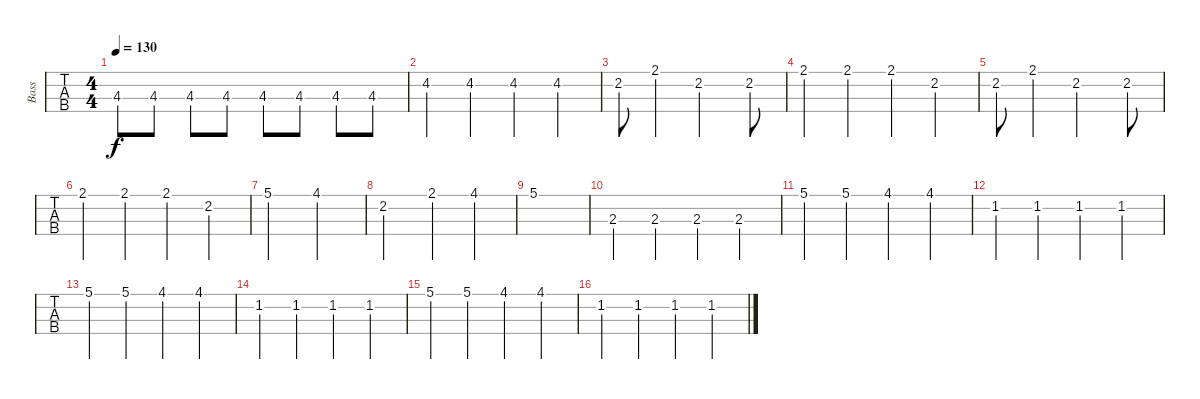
\track ("Bass" "Bass") {instrument electricbasspick}
\staff {tabs}
\tuning (G2 D2 A1 E1) {hide}
\ts (4 4)
\tempo 130
\clef f4
\ks c
4.3.8{dy f} 4.3.8 4.3.8 4.3.8 4.3.8 4.3.8 4.3.8 4.3.8 |
4.2.4 4.2.4 4.2.4 4.2.4 |
2.2.8 2.1.4 2.2.2 2.2.8 |
2.1.4 2.1.4 2.1.4 2.2.4 |
2.2.8 2.1.4 2.2.2 2.2.8 |
2.1.4 2.1.4 2.1.4 2.2.4 |
5.1.2 4.1.2 |
2.2.2 2.1.4 4.1.4 |
5.1.1 |
2.3.4 2.3.4 2.3.4 2.3.4 |
5.1.4 5.1.4 4.1.4 4.1.4 |
1.2.4 1.2.4 1.2.4 1.2.4 |
5.1.4 5.1.4 4.1.4 4.1.4 |
1.2.4 1.2.4 1.2.4 1.2.4 |
5.1.4 5.1.4 4.1.4 4.1.4 |
1.2.4 1.2.4 1.2.4 1.2.4
